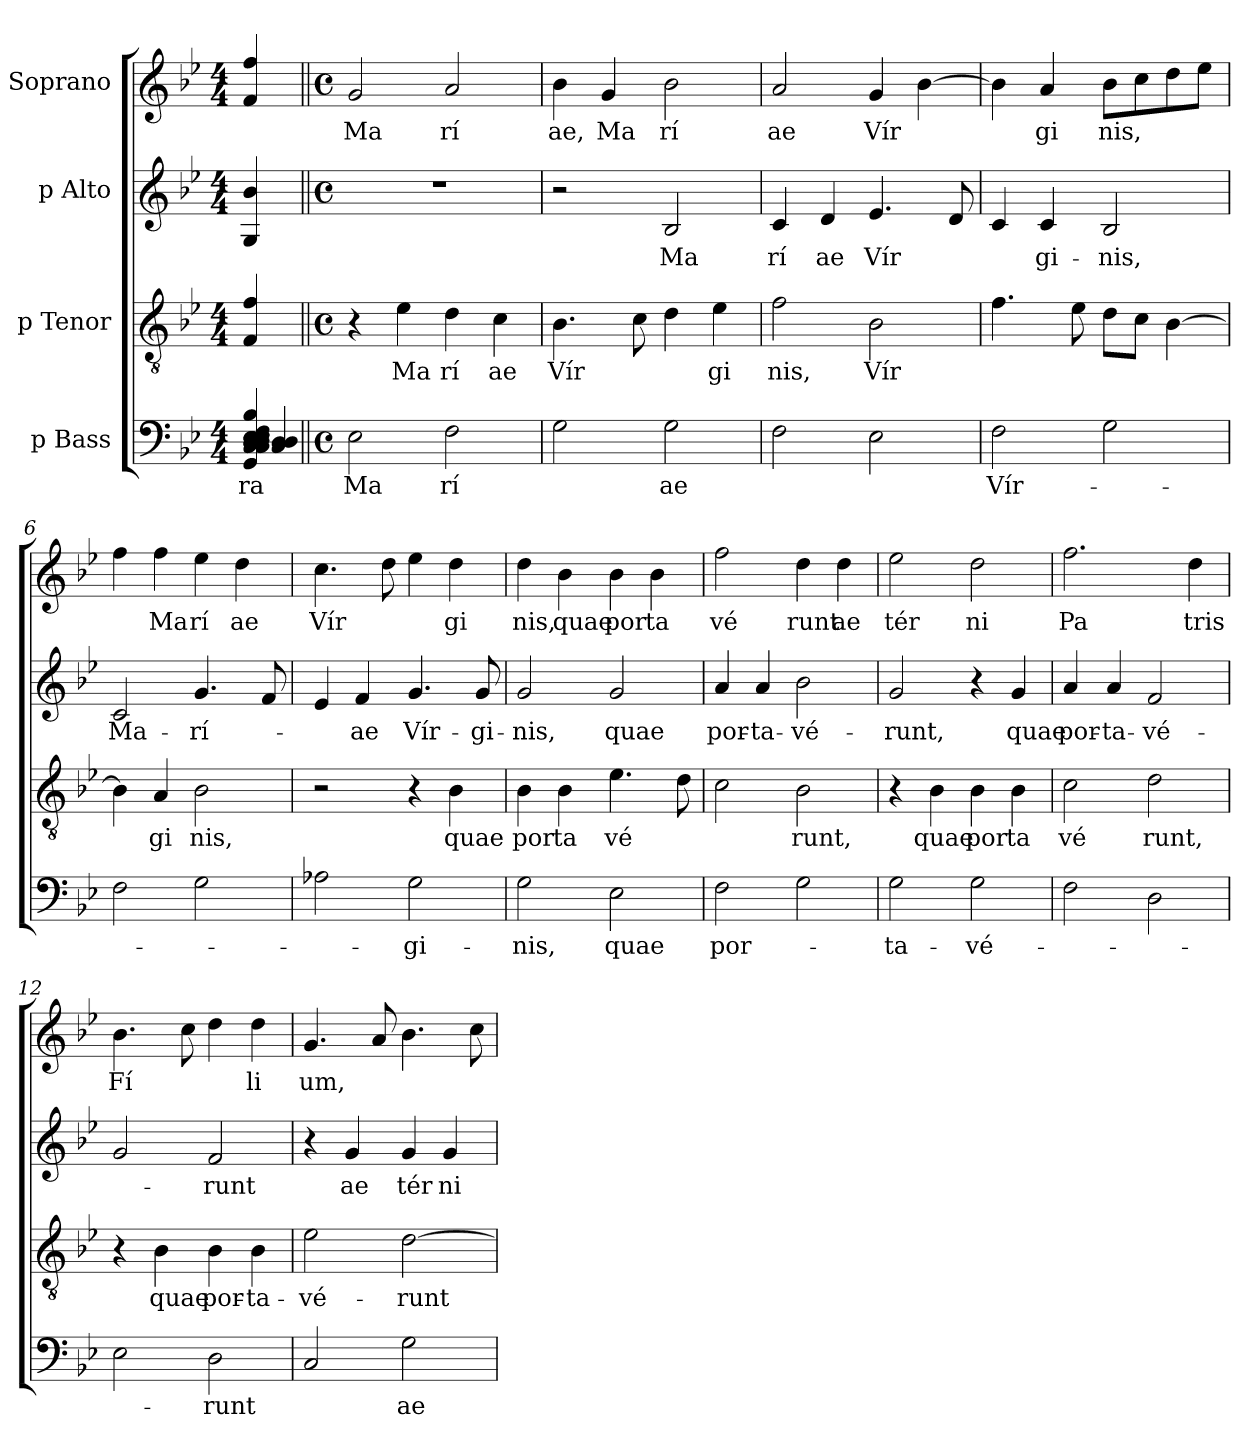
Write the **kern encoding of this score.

**kern	**text	**kern	**text	**kern	**text	**kern	**text
*part4	*part4	*part3	*part3	*part2	*part2	*part1	*part1
*staff4	*staff4	*staff3	*staff3	*staff2	*staff2	*staff1	*staff1
*I"p Bass	*	*I"p Tenor	*	*I"p Alto	*	*I"Soprano	*
*clefF4	*	*clefGv2	*	*clefG2	*	*clefG2	*
*k[b-e-]	*	*k[b-e-]	*	*k[b-e-]	*	*k[b-e-]	*
*B-:	*	*B-:	*	*B-:	*	*B-:	*
*M4/4	*	*M4/4	*	*M4/4	*	*M4/4	*
=1	=1	=1	=1	=1	=1	=1	=1
!	!LO:LY:b	!	!	!	!	!	!
*^	*	*	*	*	*	*	*
!	!	!LO:LY:b	!	!	!	!	!	!
4GG/ 4C/ 4C/ 4D/ 4D/ 4D/ 4E-/ 4E-/ 4E-/ 4E-/ 4F/ 4B-/	4C/ 4D/ 4D/	ra	4F/ 4f/	.	4G/ 4b-/	.	4f/ 4ff/	.
*v	*v	*	*	*	*	*	*	*
=2||	=2||	=2||	=2||	=2||	=2||	=2||	=2||
*M4/4	*	*M4/4	*	*M4/4	*	*M4/4	*
*met(c)	*	*met(c)	*	*met(c)	*	*met(c)	*
*^	*	*	*	*	*	*	*
!	!	!LO:LY:b	!	!	!	!	!	!LO:LY:b
*v	*v	*	*	*	*	*	*	*
2E-\	Ma	4r	.	1r	.	2g/	Ma
!	!	!	!LO:LY:b	!	!	!	!
.	.	4e-\	Ma	.	.	.	.
!	!LO:LY:b	!	!LO:LY:b	!	!	!	!LO:LY:b
2F\	rí	4d\	rí	.	.	2a/	rí
!	!	!	!LO:LY:b	!	!	!	!
.	.	4c\	ae	.	.	.	.
=3	=3	=3	=3	=3	=3	=3	=3
!	!	!	!LO:LY:b	!	!	!	!LO:LY:b
2G\	.	4.B-\	Vír	2r	.	4b-\	ae,
!	!	!	!	!	!	!	!LO:LY:b
.	.	.	.	.	.	4g/	Ma
.	.	8c\	.	.	.	.	.
!	!LO:LY:b	!	!	!	!LO:LY:b	!	!LO:LY:b
2G\	ae	4d\	.	2B-/	Ma	2b-\	rí
!	!	!	!LO:LY:b	!	!	!	!
.	.	4e-\	gi	.	.	.	.
=4	=4	=4	=4	=4	=4	=4	=4
!	!	!	!LO:LY:b	!	!LO:LY:b	!	!LO:LY:b
2F\	.	2f\	nis,	4c/	rí	2a/	ae
!	!	!	!	!	!LO:LY:b	!	!
.	.	.	.	4d/	ae	.	.
!	!	!	!LO:LY:b	!	!LO:LY:b	!	!LO:LY:b
2E-\	.	2B-\	Vír	4.e-/	Vír	4g/	Vír
.	.	.	.	.	.	[<4b-\	.
.	.	.	.	8d/	.	.	.
!!LO:LB:g=z
=5	=5	=5	=5	=5	=5	=5	=5
!	!LO:LY:b	!	!	!	!	!	!
2F\	Vír-	4.f\	.	4c/	.	4b-\]	.
!	!	!	!	!	!LO:LY:b	!	!LO:LY:b
.	.	.	.	4c/	gi-	4a/	gi
.	.	8e-\	.	.	.	.	.
!	!	!	!	!	!LO:LY:b	!	!LO:LY:b
2G\	.	8d\L	.	2B-/	-nis,	8b-\L	nis,
.	.	8c\J	.	.	.	8cc\	.
.	.	[>4B-\	.	.	.	8dd\	.
.	.	.	.	.	.	8ee-\J	.
=6	=6	=6	=6	=6	=6	=6	=6
!	!	!	!	!	!LO:LY:b	!	!
2F\	.	4B-\]	.	2c/	Ma-	4ff\	.
!	!	!	!LO:LY:b	!	!	!	!LO:LY:b
.	.	4A/	gi	.	.	4ff\	Ma
!	!	!	!LO:LY:b	!	!LO:LY:b	!	!LO:LY:b
2G\	.	2B-\	nis,	4.g/	-rí-	4ee-\	rí
!	!	!	!	!	!	!	!LO:LY:b
.	.	.	.	.	.	4dd\	ae
.	.	.	.	8f/	.	.	.
=7	=7	=7	=7	=7	=7	=7	=7
!	!	!	!	!	!	!	!LO:LY:b
2A-X\	.	2r	.	4e-/	.	4.cc\	Vír
!	!	!	!	!	!LO:LY:b	!	!
.	.	.	.	4f/	-ae	.	.
.	.	.	.	.	.	8dd\	.
!	!LO:LY:b	!	!	!	!LO:LY:b	!	!
2G\	-gi-	4r	.	4.g/	Vír-	4ee-\	.
!	!	!	!LO:LY:b	!	!	!	!LO:LY:b
.	.	4B-\	quae	.	.	4dd\	gi
!	!	!	!	!	!LO:LY:b	!	!
.	.	.	.	8g/	-gi-	.	.
=8	=8	=8	=8	=8	=8	=8	=8
!	!LO:LY:b	!	!LO:LY:b	!	!LO:LY:b	!	!LO:LY:b
2G\	-nis,	4B-\	por	2g/	-nis,	4dd\	nis,
!	!	!	!LO:LY:b	!	!	!	!LO:LY:b
.	.	4B-\	ta	.	.	4b-\	quae
!	!LO:LY:b	!	!LO:LY:b	!	!LO:LY:b	!	!LO:LY:b
2E-\	quae	4.e-\	vé	2g/	quae	4b-\	por
!	!	!	!	!	!	!	!LO:LY:b
.	.	.	.	.	.	4b-\	ta
.	.	8d\	.	.	.	.	.
=9	=9	=9	=9	=9	=9	=9	=9
!	!LO:LY:b	!	!	!	!LO:LY:b	!	!LO:LY:b
2F\	por-	2c\	.	4a/	por-	2ff\	vé
!	!	!	!	!	!LO:LY:b	!	!
.	.	.	.	4a/	-ta-	.	.
!	!	!	!LO:LY:b	!	!LO:LY:b	!	!LO:LY:b
2G\	.	2B-\	runt,	2b-\	-vé-	4dd\	runt
!	!	!	!	!	!	!	!LO:LY:b
.	.	.	.	.	.	4dd\	ae
=10	=10	=10	=10	=10	=10	=10	=10
!	!LO:LY:b	!	!	!	!LO:LY:b	!	!LO:LY:b
2G\	-ta-	4r	.	2g/	-runt,	2ee-\	tér
!	!	!	!LO:LY:b	!	!	!	!
.	.	4B-\	quae	.	.	.	.
!	!LO:LY:b	!	!LO:LY:b	!	!	!	!LO:LY:b
2G\	-vé-	4B-\	por	4r	.	2dd\	ni
!	!	!	!LO:LY:b	!	!LO:LY:b	!	!
.	.	4B-\	ta	4g/	quae	.	.
=11	=11	=11	=11	=11	=11	=11	=11
!	!	!	!LO:LY:b	!	!LO:LY:b	!	!LO:LY:b
2F\	.	2c\	vé	4a/	por-	2.ff\	Pa
!	!	!	!	!	!LO:LY:b	!	!
.	.	.	.	4a/	-ta-	.	.
!	!	!	!LO:LY:b	!	!LO:LY:b	!	!
2D\	.	2d\	runt,	2f/	-vé-	.	.
!	!	!	!	!	!	!	!LO:LY:b
.	.	.	.	.	.	4dd\	tris
!!LO:LB:g=z
=12	=12	=12	=12	=12	=12	=12	=12
!	!	!	!	!	!	!	!LO:LY:b
2E-\	.	4r	.	2g/	.	4.b-\	Fí
!	!	!	!LO:LY:b	!	!	!	!
.	.	4B-\	quae	.	.	.	.
.	.	.	.	.	.	8cc\	.
!	!LO:LY:b	!	!LO:LY:b	!	!LO:LY:b	!	!
2D\	-runt	4B-\	por-	2f/	-runt	4dd\	.
!	!	!	!LO:LY:b	!	!	!	!LO:LY:b
.	.	4B-\	-ta-	.	.	4dd\	li
=13	=13	=13	=13	=13	=13	=13	=13
!	!	!	!LO:LY:b	!	!	!	!LO:LY:b
2C/	.	2e-\	-vé-	4r	.	4.g/	um,
!	!	!	!	!	!LO:LY:b	!	!
.	.	.	.	4g/	ae	.	.
.	.	.	.	.	.	8a/	.
!	!LO:LY:b	!	!LO:LY:b	!	!LO:LY:b	!	!
2G\	ae	[>2d\	-runt	4g/	tér	4.b-\	.
!	!	!	!	!	!LO:LY:b	!	!
.	.	.	.	4g/	ni	.	.
.	.	.	.	.	.	8cc\	.
=	=	=	=	=	=	=	=
*-	*-	*-	*-	*-	*-	*-	*-
